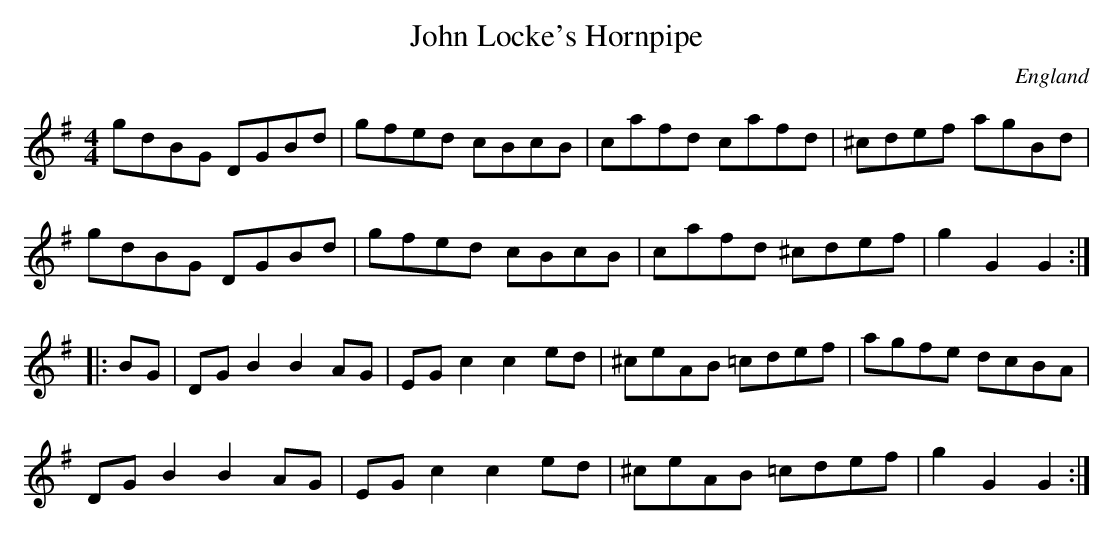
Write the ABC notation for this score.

X:1
T:John Locke's Hornpipe
O:England
M:4/4
K:G
gdBG DGBd| gfed cBcB| cafd cafd| ^cdef agBd|
gdBG DGBd | gfed cBcB | cafd ^cdef | g2G2G2 ::
BG | DGB2 B2AG| EGc2 c2ed| ^ceAB =cdef| agfe dcBA|
DGB2 B2AG| EGc2 c2ed| ^ceAB =cdef| g2G2 G2 :|
